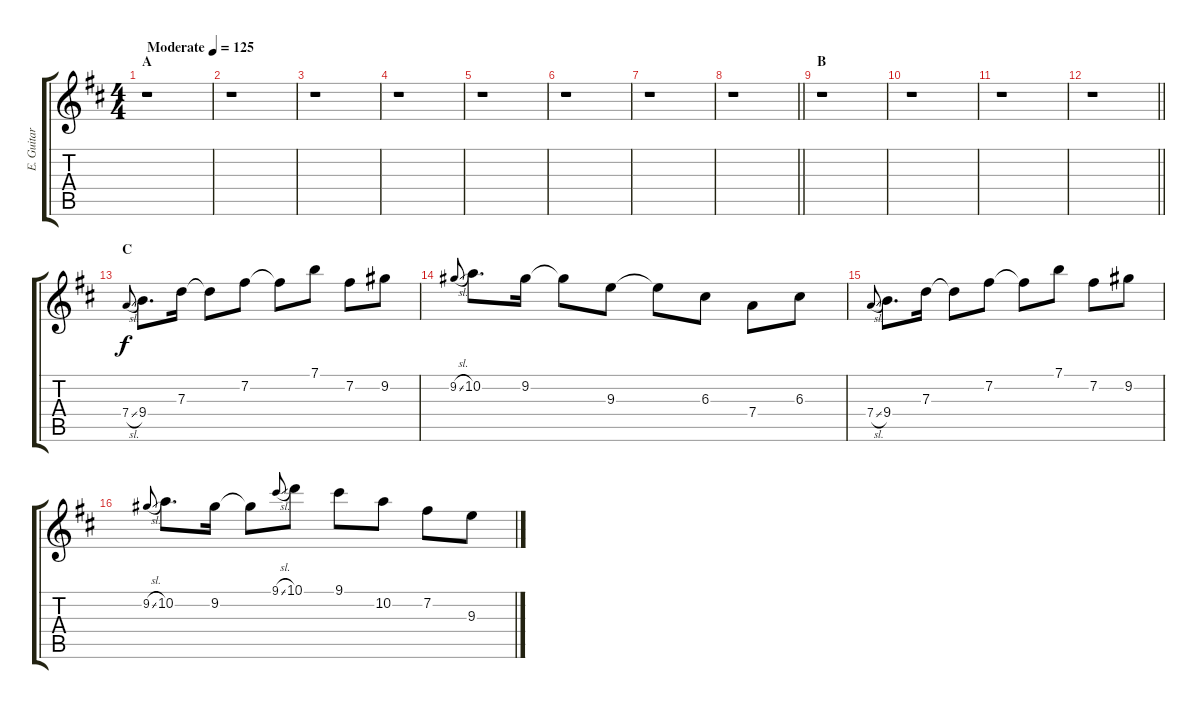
\track ("E. Guitar III" "E. Guitar ") {instrument overdrivenguitar}
\staff {score tabs}
\tuning (E4 B3 G3 D3 A2 E2) {hide}
\ts (4 4)
\section ("" "A")
\tempo (125 "Moderate")
\clef g2
\ks d
r.1{dy f instrument overdrivenguitar} |
r.1 |
r.1 |
r.1 |
r.1 |
r.1 |
r.1 |
\barLineRight lightlight
r.1 |
\section ("" "B")
r.1 |
r.1 |
r.1 |
\barLineRight lightlight
r.1 |
\section ("" "C")
7.4{sl}.8{gr onbeat} 9.4.8{d} 7.3.16 7.3{t}.8 7.2.8 7.2{t}.8 7.1.8 7.2.8 9.2.8 |
9.2{sl}.8{gr onbeat} 10.2.8{d} 9.2.16 9.2{t}.8 9.3.8 9.3{t}.8 6.3.8 7.4.8 6.3.8 |
7.4{sl}.8{gr onbeat} 9.4.8{d} 7.3.16 7.3{t}.8 7.2.8 7.2{t}.8 7.1.8 7.2.8 9.2.8 |
9.2{sl}.8{gr onbeat} 10.2.8{d} 9.2.16 9.2{t}.8 9.1{sl}.8{gr onbeat} 10.1.8 9.1.8 10.2.8 7.2.8 9.3.8
